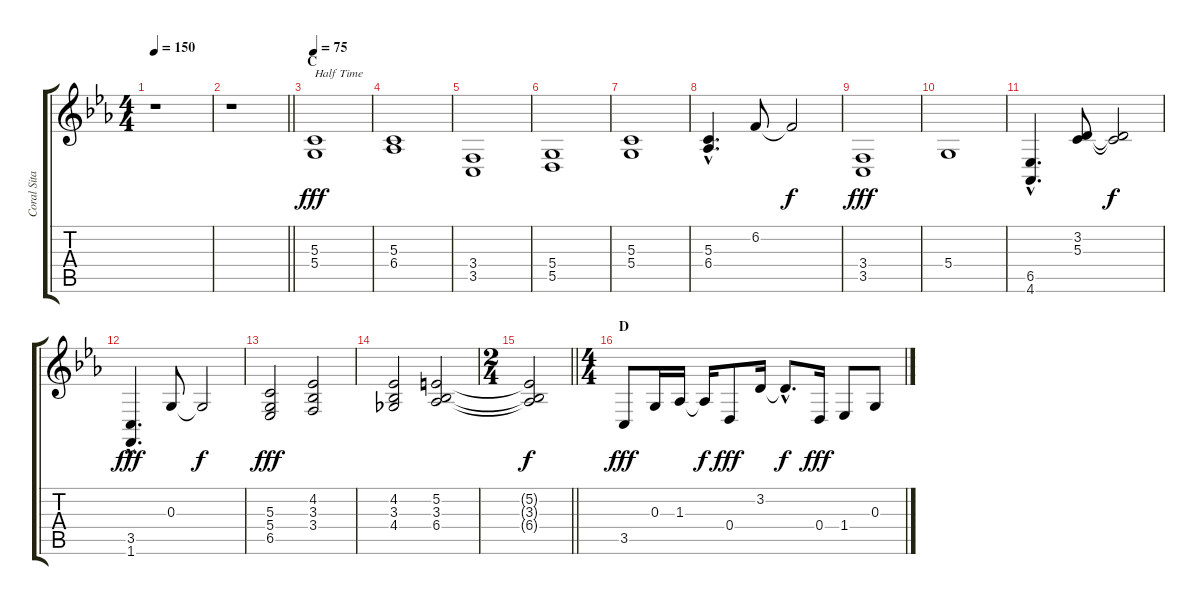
\track ("Coral Sitar" "Coral Sita") {instrument sitar}
\staff {score tabs}
\tuning (E4 B3 G3 D3 A2 E2) {hide}
\ts (4 4)
\tempo 150
\clef g2
\ks eb
r.1{dy fff} |
\barLineRight lightlight
r.1 |
\section ("" "C")
\tempo 75
(5.3 5.4).1{txt "Half Time" volume 6} |
(5.3 6.4).1 |
(3.4 3.5).1 |
(5.4 5.5).1 |
(5.3 5.4).1 |
(5.3{hac} 6.4{hac}).4{d} 6.2.8 6.2{t}.2{dy f} |
(3.4 3.5).1{dy fff} |
5.4.1 |
(6.5{hac} 4.6{hac}).4{d} (3.2 5.3).8 (3.2{t} 5.3{t}).2{dy f} |
(3.5{hac} 1.6{hac}).4{d dy fff} 0.3.8 0.3{t}.2{dy f} |
(5.3 5.4 6.5).2{dy fff} (4.2 3.3 3.4).2 |
(4.2 3.3 4.4).2 (5.2 3.3 6.4).2 |
\ts (2 4)
\barLineRight lightlight
(5.2{t} 3.3{t} 6.4{t}).2{dy f} |
\ts (4 4)
\section ("" "D")
3.5.8{dy fff volume 11} 0.3.16 1.3.16 1.3{t}.16{dy f} 0.4.8{dy fff} 3.2.16 3.2{hac t}.8{d dy f} 0.4.16{dy fff} 1.4.8 0.3.8
